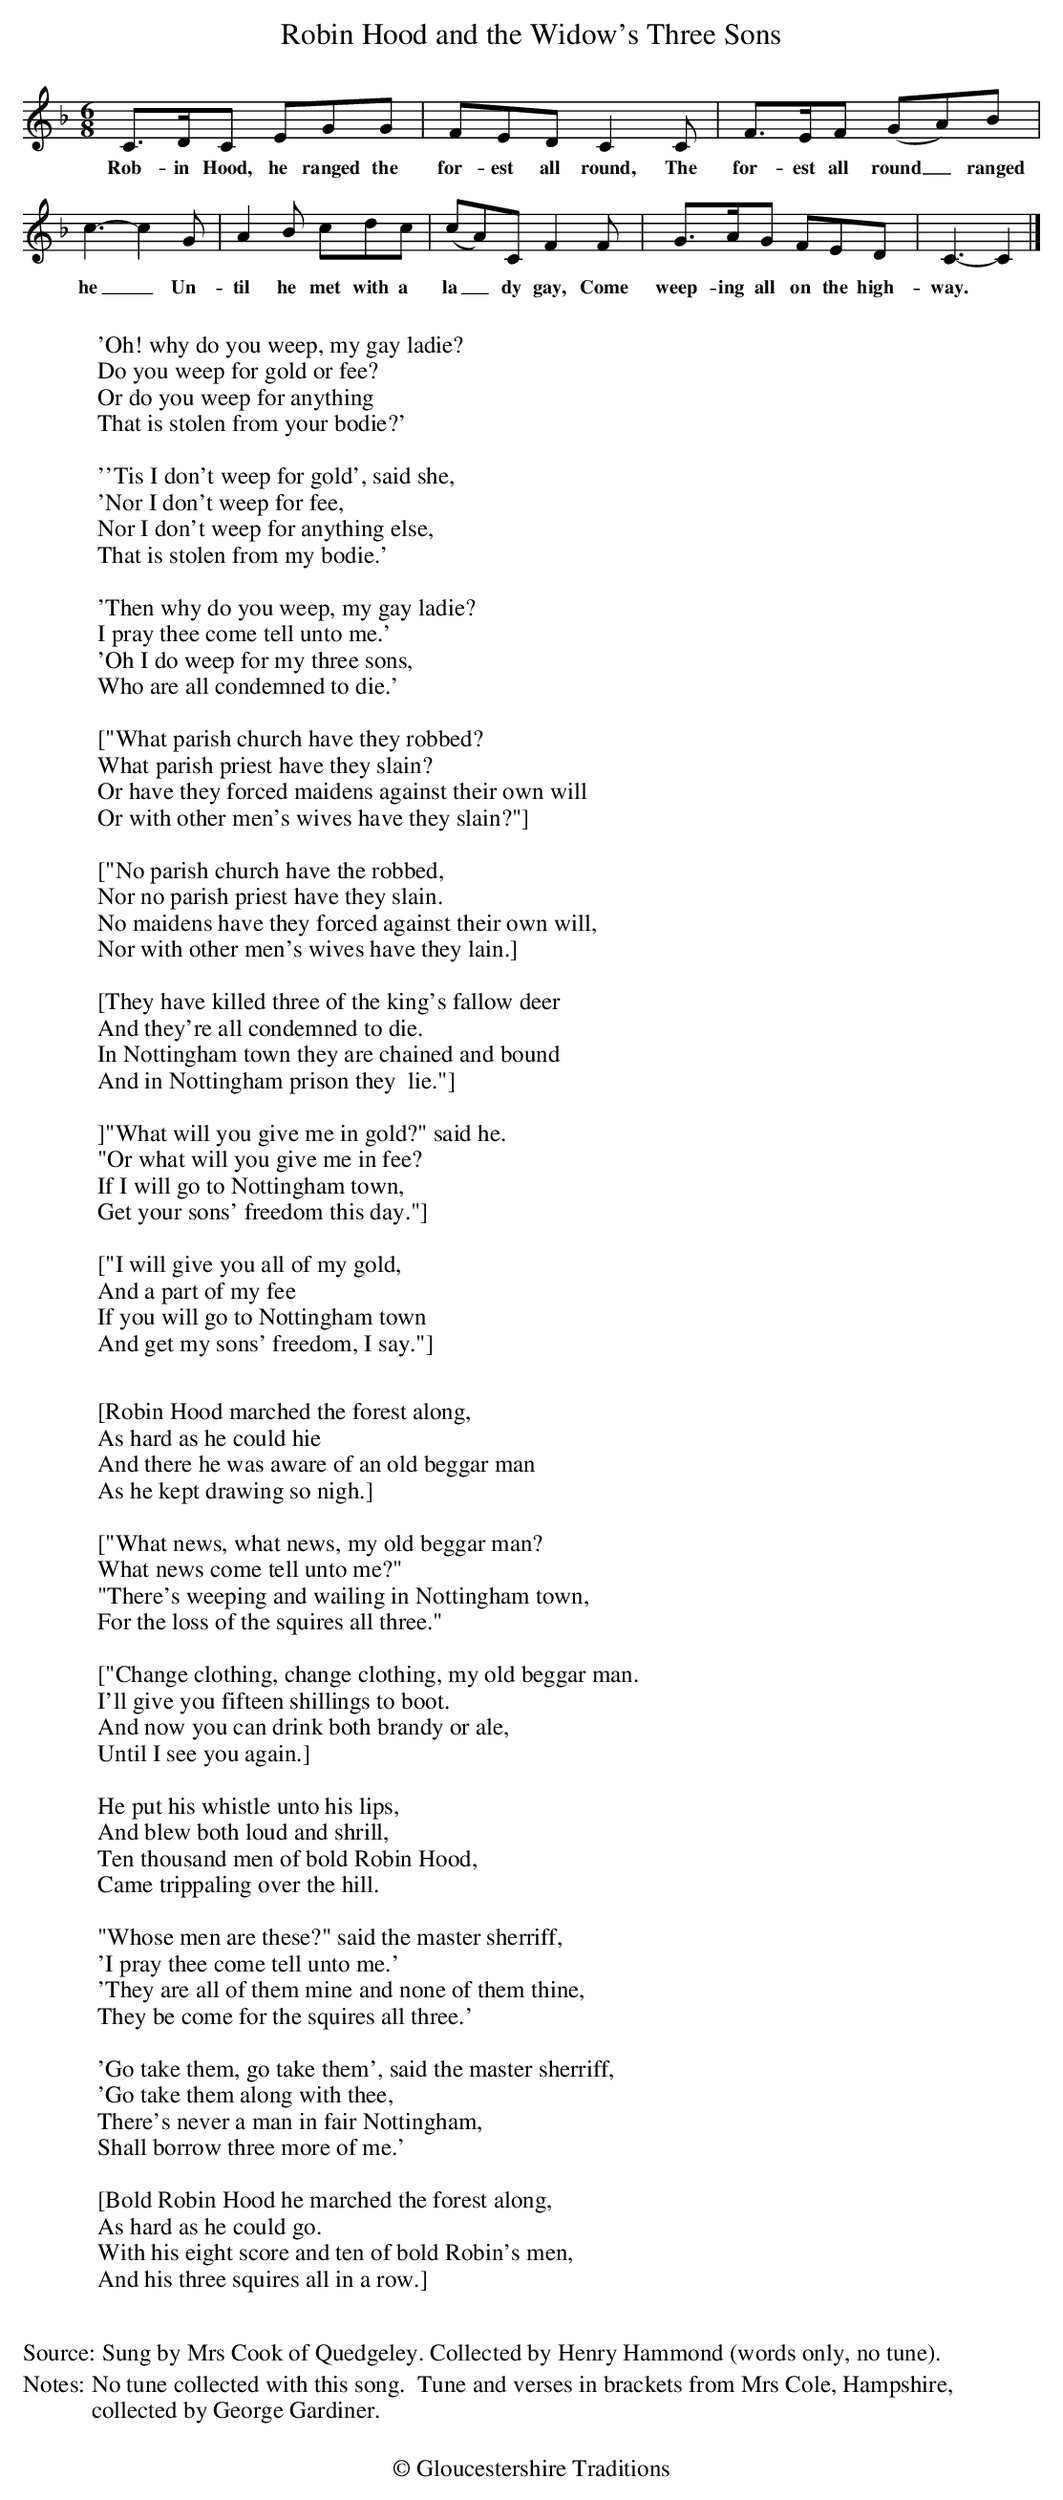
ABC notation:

X:1
T: Robin Hood and the Widow's Three Sons
M:6/8
L:1/8
K:CMix
C>DC EGG|FED C2C|F>EF (GA)B|
w:Rob-in Hood, he ranged the for-est all round, The for-est all round_ ranged
c3-c2 G|A2B c-dc|(cA)C F2F|G>AG FED|C3-C2|]
w:he_ Un-til he met with a la_dy gay, Come weep-ing all on the high-way.
W:
W:'Oh! why do you weep, my gay ladie?
W:Do you weep for gold or fee?
W:Or do you weep for anything
W:That is stolen from your bodie?'
W:
W:''Tis I don't weep for gold', said she,
W:'Nor I don't weep for fee,
W:Nor I don't weep for anything else,
W:That is stolen from my bodie.'
W:
W:'Then why do you weep, my gay ladie?
W:I pray thee come tell unto me.'
W:'Oh I do weep for my three sons,
W:Who are all condemned to die.'
W:
W:["What parish church have they robbed?
W:What parish priest have they slain?
W:Or have they forced maidens against their own will
W:Or with other men's wives have they slain?"]
W:
W:["No parish church have the robbed,
W:Nor no parish priest have they slain.
W:No maidens have they forced against their own will,
W:Nor with other men's wives have they lain.]
W:
W:[They have killed three of the king's fallow deer
W:And they're all condemned to die.
W:In Nottingham town they are chained and bound
W:And in Nottingham prison they  lie."]
W:
W:]"What will you give me in gold?" said he.
W:"Or what will you give me in fee?
W:If I will go to Nottingham town,
W:Get your sons' freedom this day."]
W:
W:["I will give you all of my gold,
W:And a part of my fee
W:If you will go to Nottingham town
W:And get my sons' freedom, I say."]
W:
W:[Robin Hood marched the forest along,
W:As hard as he could hie
W:And there he was aware of an old beggar man
W:As he kept drawing so nigh.]
W:
W:["What news, what news, my old beggar man?
W:What news come tell unto me?"
W:"There's weeping and wailing in Nottingham town,
W:For the loss of the squires all three."
W:
W:["Change clothing, change clothing, my old beggar man.
W:I'll give you fifteen shillings to boot.
W:And now you can drink both brandy or ale,
W:Until I see you again.]
W:
W:He put his whistle unto his lips,
W:And blew both loud and shrill,
W:Ten thousand men of bold Robin Hood,
W:Came trippaling over the hill.
W:
W:"Whose men are these?" said the master sherriff,
W:'I pray thee come tell unto me.'
W:'They are all of them mine and none of them thine,
W:They be come for the squires all three.'
W:
W:'Go take them, go take them', said the master sherriff,
W:'Go take them along with thee,
W:There's never a man in fair Nottingham,
W:Shall borrow three more of me.'
W:
W:[Bold Robin Hood he marched the forest along,
W:As hard as he could go.
W:With his eight score and ten of bold Robin's men,
W:And his three squires all in a row.]
W:
W:
